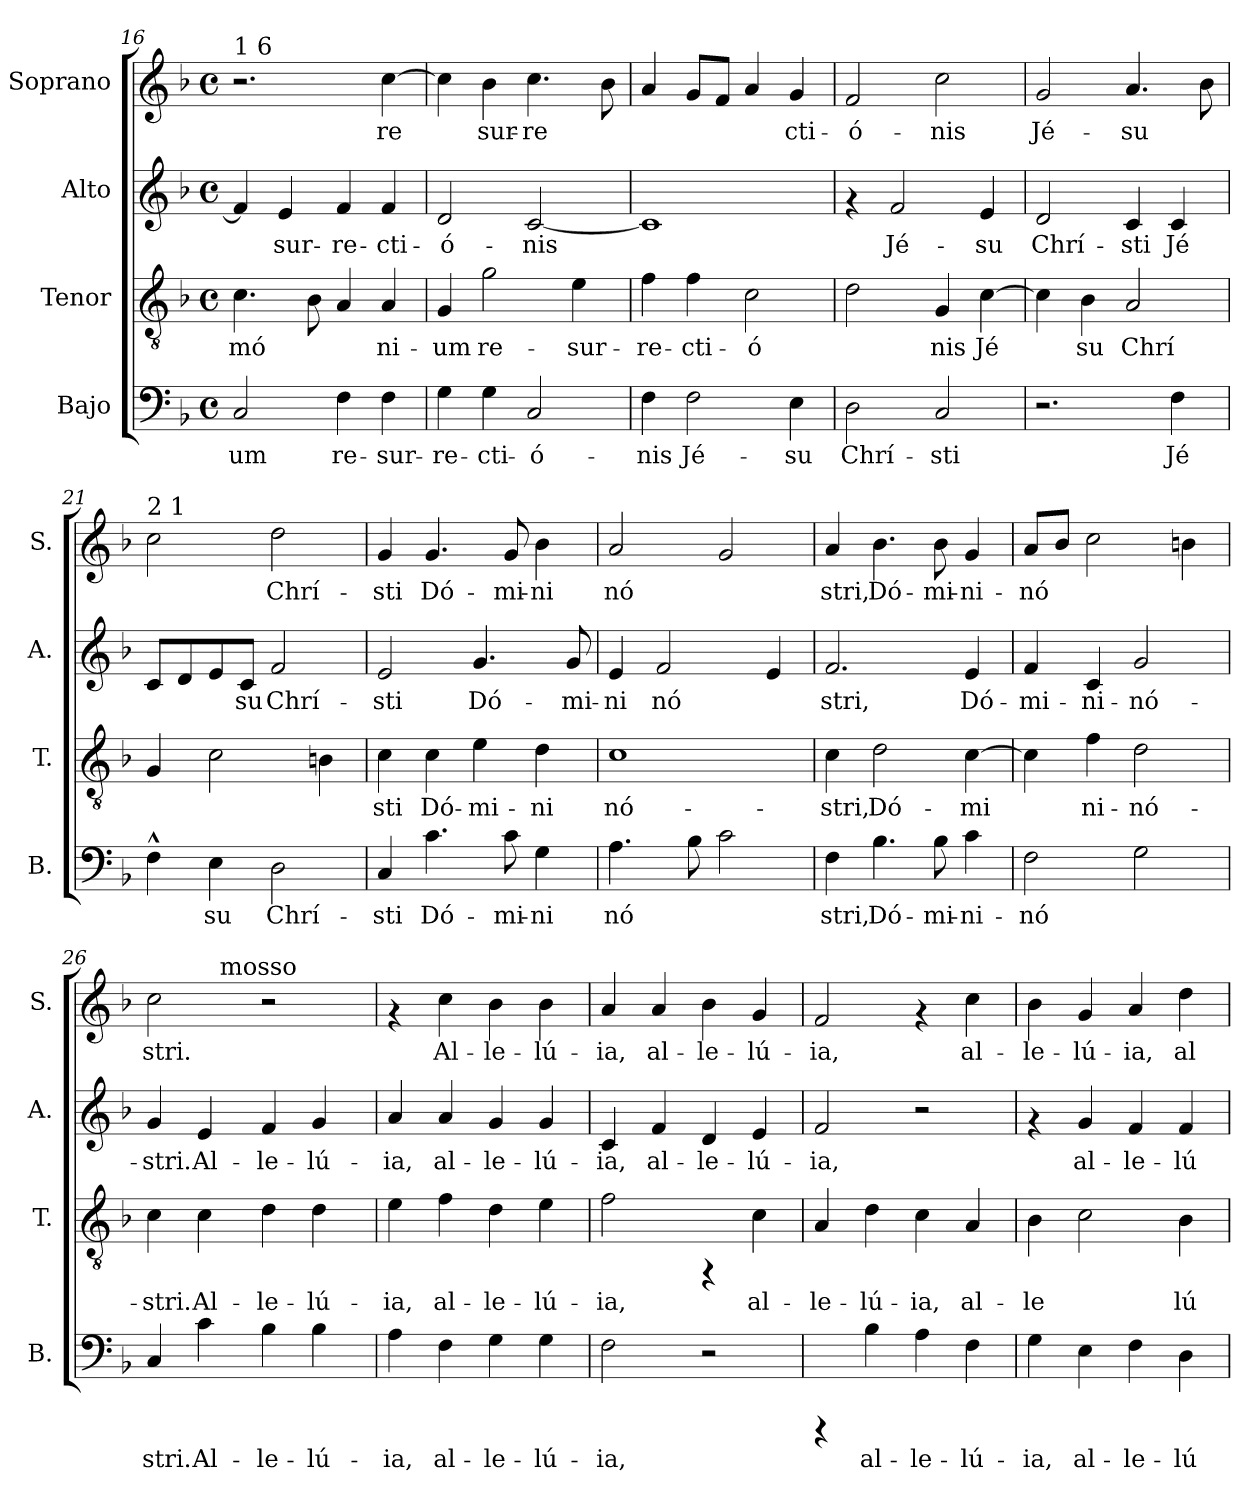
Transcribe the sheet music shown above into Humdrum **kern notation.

**kern	**text	**kern	**text	**kern	**text	**kern	**text
*part4	*part4	*part3	*part3	*part2	*part2	*part1	*part1
*staff4	*staff4	*staff3	*staff3	*staff2	*staff2	*staff1	*staff1
*I"Bajo	*	*I"Tenor	*	*I"Alto	*	*I"Soprano	*
*I'B.	*	*I'T.	*	*I'A.	*	*I'S.	*
!!LO:LB:g=z
*clefF4	*	*clefGv2	*	*clefG2	*	*clefG2	*
*k[b-]	*	*k[b-]	*	*k[b-]	*	*k[b-]	*
*F:	*	*F:	*	*F:	*	*F:	*
*M4/4	*	*M4/4	*	*M4/4	*	*M4/4	*
*met(c)	*	*met(c)	*	*met(c)	*	*met(c)	*
=16	=16	=16	=16	=16	=16	=16	=16
!	!	!	!	!	!	!LO:TX:a:t=1 6	!
!	!LO:LY:b:cj	!	!LO:LY:b:cj	!	!LO:LY:b:cj	!	!
2C/	-um	4.c\	-mó-	4f/]	--	2.r	.
!	!	!	!	!	!LO:LY:b:cj	!	!
.	.	.	.	4e/	-sur-	.	.
!	!	!	!LO:LY:b:cj	!	!	!	!
.	.	8B-\	--	.	.	.	.
!	!LO:LY:b:cj	!	!LO:LY:b:cj	!	!LO:LY:b:cj	!	!
4F\	re-	4A/	--	4f/	-re-	.	.
!	!LO:LY:b:cj	!	!LO:LY:b:cj	!	!LO:LY:b:cj	!	!LO:LY:b:cj
4F\	-sur-	4A/	-ni-	4f/	-cti-	[>4cc\	re-
=17	=17	=17	=17	=17	=17	=17	=17
!	!LO:LY:b:cj	!	!LO:LY:b:cj	!	!LO:LY:b:cj	!	!LO:LY:b:cj
4G\	-re-	4G/	-um	2d/	-ó-	4cc\]	--
!	!LO:LY:b:cj	!	!LO:LY:b:cj	!	!	!	!LO:LY:b:cj
4G\	-cti-	2g\	re-	.	.	4b-\	-sur-
!	!LO:LY:b:cj	!	!	!	!LO:LY:b:cj	!	!LO:LY:b:cj
2C/	-ó-	.	.	[<2c/	-nis	4.cc\	-re-
!	!	!	!LO:LY:b:cj	!	!	!	!
.	.	4e\	-sur-	.	.	.	.
!	!	!	!	!	!	!	!LO:LY:b:cj
.	.	.	.	.	.	8b-\	--
=18	=18	=18	=18	=18	=18	=18	=18
!	!LO:LY:b:cj	!	!LO:LY:b:cj	!	!LO:LY:b:cj	!	!LO:LY:b:cj
4F\	-nis	4f\	-re-	1c]	.	4a/	--
!	!LO:LY:b:cj	!	!LO:LY:b:cj	!	!	!	!LO:LY:b:cj
2F\	Jé-	4f\	-cti-	.	.	8g/L	--
!	!	!	!	!	!	!	!LO:LY:b:cj
.	.	.	.	.	.	8f/J	--
!	!	!	!LO:LY:b:cj	!	!	!	!LO:LY:b:cj
.	.	2c\	-ó-	.	.	4a/	--
!	!LO:LY:b:cj	!	!	!	!	!	!LO:LY:b:cj
4E\	-su	.	.	.	.	4g/	-cti-
=19	=19	=19	=19	=19	=19	=19	=19
!	!LO:LY:b:cj	!	!LO:LY:b:cj	!	!	!	!LO:LY:b:cj
2D\	Chrí-	2d\	--	4rf	.	2f/	-ó-
!	!	!	!	!	!LO:LY:b:cj	!	!
.	.	.	.	2f/	Jé-	.	.
!	!LO:LY:b:cj	!	!LO:LY:b:cj	!	!	!	!LO:LY:b:cj
2C/	-sti	4G/	-nis	.	.	2cc\	-nis
!	!	!	!LO:LY:b:cj	!	!LO:LY:b:cj	!	!
.	.	[>4c\	Jé-	4e/	-su	.	.
=20	=20	=20	=20	=20	=20	=20	=20
!	!	!	!LO:LY:b:cj	!	!LO:LY:b:cj	!	!LO:LY:b:cj
2.r	.	4c\]	--	2d/	Chrí-	2g/	Jé-
!	!	!	!LO:LY:b:cj	!	!	!	!
.	.	4B-\	-su	.	.	.	.
!	!	!	!LO:LY:b:cj	!	!LO:LY:b:cj	!	!LO:LY:b:cj
.	.	2A/	Chrí-	4c/	-sti	4.a/	-su
!	!LO:LY:b:cj	!	!	!	!LO:LY:b:cj	!	!
4F\	Jé-	.	.	4c/	Jé-	.	.
!	!	!	!	!	!	!	!LO:LY:b:cj
.	.	.	.	.	.	8b-\	.
!!LO:LB:g=z
=21	=21	=21	=21	=21	=21	=21	=21
!	!	!	!	!	!	!LO:TX:a:t=2 1	!
!	!LO:LY:b:cj	!	!LO:LY:b:cj	!	!LO:LY:b:cj	!	!LO:LY:b:cj
4F^^>\	--	4G/	--	8c/L	--	2cc\	.
!	!	!	!	!	!LO:LY:b:cj	!	!
.	.	.	.	8d/	--	.	.
!	!LO:LY:b:cj	!	!LO:LY:b:cj	!	!LO:LY:b:cj	!	!
4E\	-su	2c\	--	8e/	--	.	.
!	!	!	!	!	!LO:LY:b:cj	!	!
.	.	.	.	8c/J	-su	.	.
!	!LO:LY:b:cj	!	!	!	!LO:LY:b:cj	!	!LO:LY:b:cj
2D\	Chrí-	.	.	2f/	Chrí-	2dd\	Chrí-
!	!	!	!LO:LY:b:cj	!	!	!	!
.	.	4Bn\	--	.	.	.	.
=22	=22	=22	=22	=22	=22	=22	=22
!	!LO:LY:b:cj	!	!LO:LY:b:cj	!	!LO:LY:b:cj	!	!LO:LY:b:cj
4C/	-sti	4c\	-sti	2e/	-sti	4g/	-sti
!	!LO:LY:b:cj	!	!LO:LY:b:cj	!	!	!	!LO:LY:b:cj
4.c\	Dó-	4c\	Dó-	.	.	4.g/	Dó-
!	!	!	!LO:LY:b:cj	!	!LO:LY:b:cj	!	!
.	.	4e\	-mi-	4.g/	Dó-	.	.
!	!LO:LY:b:cj	!	!	!	!	!	!LO:LY:b:cj
8c\	-mi-	.	.	.	.	8g/	-mi-
!	!LO:LY:b:cj	!	!LO:LY:b:cj	!	!	!	!LO:LY:b:cj
4G\	-ni	4d\	-ni	.	.	4b-\	-ni
!	!	!	!	!	!LO:LY:b:cj	!	!
.	.	.	.	8g/	-mi-	.	.
=23	=23	=23	=23	=23	=23	=23	=23
!	!LO:LY:b:cj	!	!LO:LY:b:cj	!	!LO:LY:b:cj	!	!LO:LY:b:cj
4.A\	nó-	1c	nó-	4e/	-ni	2a/	nó-
!	!	!	!	!	!LO:LY:b:cj	!	!
.	.	.	.	2f/	nó-	.	.
!	!LO:LY:b:cj	!	!	!	!	!	!
8B-\	--	.	.	.	.	.	.
!	!LO:LY:b:cj	!	!	!	!	!	!LO:LY:b:cj
2c\	--	.	.	.	.	2g/	--
!	!	!	!	!	!LO:LY:b:cj	!	!
.	.	.	.	4e/	--	.	.
=24	=24	=24	=24	=24	=24	=24	=24
!	!LO:LY:b:cj	!	!LO:LY:b:cj	!	!LO:LY:b:cj	!	!LO:LY:b:cj
4F\	-stri,	4c\	-stri,	2.f/	-stri,	4a/	-stri,
!	!LO:LY:b:cj	!	!LO:LY:b:cj	!	!	!	!LO:LY:b:cj
4.B-\	Dó-	2d\	Dó-	.	.	4.b-\	Dó-
!	!LO:LY:b:cj	!	!	!	!	!	!LO:LY:b:cj
8B-\	-mi-	.	.	.	.	8b-\	-mi-
!	!LO:LY:b:cj	!	!LO:LY:b:cj	!	!LO:LY:b:cj	!	!LO:LY:b:cj
4c\	-ni-	[>4c\	-mi-	4e/	Dó-	4g/	-ni-
=25	=25	=25	=25	=25	=25	=25	=25
!	!LO:LY:b:cj	!	!LO:LY:b:cj	!	!LO:LY:b:cj	!	!LO:LY:b:cj
2F\	-nó-	4c\]	--	4f/	-mi-	8a/L	-nó-
!	!	!	!	!	!	!	!LO:LY:b:cj
.	.	.	.	.	.	8b-/J	--
!	!	!	!LO:LY:b:cj	!	!LO:LY:b:cj	!	!LO:LY:b:cj
.	.	4f\	-ni-	4c/	-ni-	2cc\	--
!	!LO:LY:b:cj	!	!LO:LY:b:cj	!	!LO:LY:b:cj	!	!
2G\	--	2d\	-nó-	2g/	-nó-	.	.
!	!	!	!	!	!	!	!LO:LY:b:cj
.	.	.	.	.	.	4bn\	--
=26	=26	=26	=26	=26	=26	=26	=26
!	!LO:LY:b:cj	!	!LO:LY:b:cj	!	!LO:LY:b:cj	!	!LO:LY:b:cj
*	*	*	*	*	*	*^	*
4C/	-stri.	4c\	-stri.	4g/	-stri.	2cc\	4ryy	-stri.
!	!LO:LY:b:cj	!	!LO:LY:b:cj	!	!LO:LY:b:cj	!	!	!
4c\	Al-	4c\	Al-	4e/	Al-	.	16ryy	.
!	!	!	!	!	!	!	!LO:TX:a:t=mosso	!
.	.	.	.	.	.	.	2ryy	.
!	!LO:LY:b:cj	!	!LO:LY:b:cj	!	!LO:LY:b:cj	!	!	!
4B-\	-le-	4d\	-le-	4f/	-le-	2r	.	.
!	!LO:LY:b:cj	!	!LO:LY:b:cj	!	!LO:LY:b:cj	!	!	!
4B-\	-lú-	4d\	-lú-	4g/	-lú-	.	.	.
.	.	.	.	.	.	.	8.ryy	.
!!LO:PB:g=z
=27	=27	=27	=27	=27	=27	=27	=27	=27
!	!LO:LY:b:cj	!	!LO:LY:b:cj	!	!LO:LY:b:cj	!	!	!
*	*	*	*	*	*	*v	*v	*
4A\	-ia,	4e\	-ia,	4a/	-ia,	4rf	.
!	!LO:LY:b:cj	!	!LO:LY:b:cj	!	!LO:LY:b:cj	!	!LO:LY:b:cj
4F\	al-	4f\	al-	4a/	al-	4cc\	Al-
!	!LO:LY:b:cj	!	!LO:LY:b:cj	!	!LO:LY:b:cj	!	!LO:LY:b:cj
4G\	-le-	4d\	-le-	4g/	-le-	4b-\	-le-
!	!LO:LY:b:cj	!	!LO:LY:b:cj	!	!LO:LY:b:cj	!	!LO:LY:b:cj
4G\	-lú-	4e\	-lú-	4g/	-lú-	4b-\	-lú-
=28	=28	=28	=28	=28	=28	=28	=28
!	!LO:LY:b:cj	!	!LO:LY:b:cj	!	!LO:LY:b:cj	!	!LO:LY:b:cj
2F\	-ia,	2f\	-ia,	4c/	-ia,	4a/	-ia,
!	!	!	!	!	!LO:LY:b:cj	!	!LO:LY:b:cj
.	.	.	.	4f/	al-	4a/	al-
!	!	!	!	!	!LO:LY:b:cj	!	!LO:LY:b:cj
2r	.	4rFF	.	4d/	-le-	4b-\	-le-
!	!	!	!LO:LY:b:cj	!	!LO:LY:b:cj	!	!LO:LY:b:cj
.	.	4c\	al-	4e/	-lú-	4g/	-lú-
=29	=29	=29	=29	=29	=29	=29	=29
!	!	!	!LO:LY:b:cj	!	!LO:LY:b:cj	!	!LO:LY:b:cj
4rCCC	.	4A/	-le-	2f/	-ia,	2f/	-ia,
!	!LO:LY:b:cj	!	!LO:LY:b:cj	!	!	!	!
4B-\	al-	4d\	-lú-	.	.	.	.
!	!LO:LY:b:cj	!	!LO:LY:b:cj	!	!	!	!
4A\	-le-	4c\	-ia,	2r	.	4rf	.
!	!LO:LY:b:cj	!	!LO:LY:b:cj	!	!	!	!LO:LY:b:cj
4F\	-lú-	4A/	al-	.	.	4cc\	al-
=30	=30	=30	=30	=30	=30	=30	=30
!	!LO:LY:b:cj	!	!LO:LY:b:cj	!	!	!	!LO:LY:b:cj
4G\	-ia,	4B-\	-le-	4rf	.	4b-\	-le-
!	!LO:LY:b:cj	!	!LO:LY:b:cj	!	!LO:LY:b:cj	!	!LO:LY:b:cj
4E\	al-	2c\	--	4g/	al-	4g/	-lú-
!	!LO:LY:b:cj	!	!	!	!LO:LY:b:cj	!	!LO:LY:b:cj
4F\	-le-	.	.	4f/	-le-	4a/	-ia,
!	!LO:LY:b:cj	!	!LO:LY:b:cj	!	!LO:LY:b:cj	!	!LO:LY:b:cj
4D\	-lú-	4B-\	-lú-	4f/	-lú-	4dd\	al-
=	=	=	=	=	=	=	=
*-	*-	*-	*-	*-	*-	*-	*-
